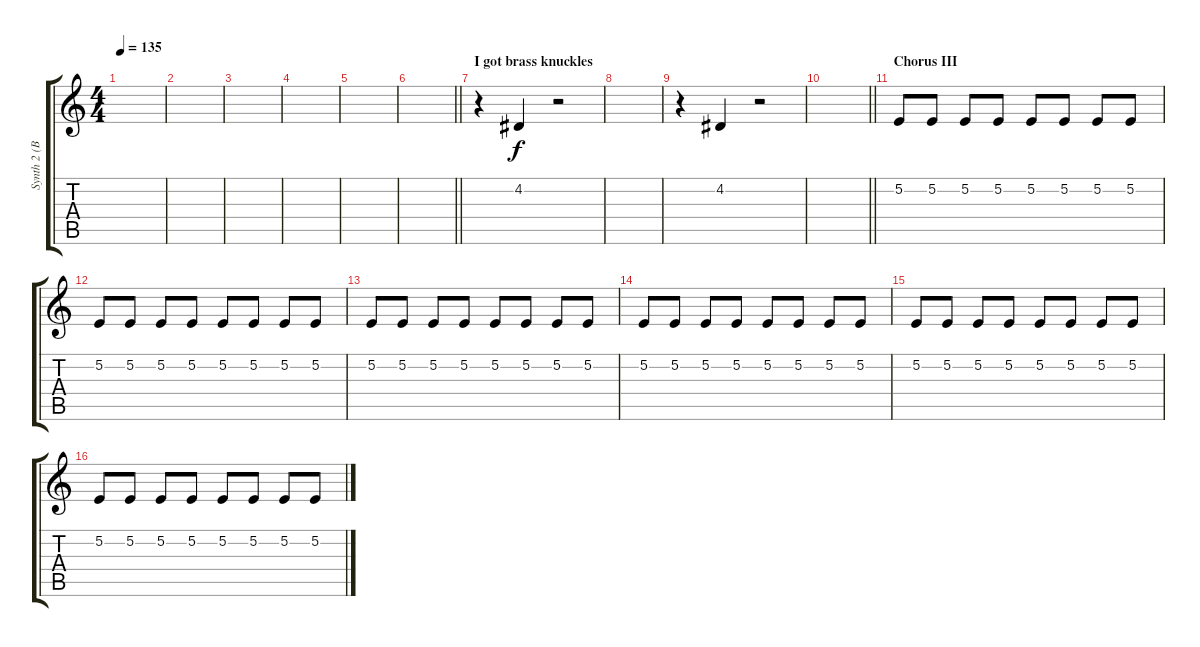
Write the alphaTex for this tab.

\track ("Synth 2 (Billy Martin)" "Synth 2 (B") {instrument fx1rain}
\staff {score tabs}
\tuning (E4 B3 G3 D3 A2 E2) {hide}
\ts (4 4)
\tempo 135
\clef g2
\ks c
|
|
|
|
|
\barLineRight lightlight
|
\section ("" "I got brass knuckles")
r.4{volume 13 balance 13 instrument fx1rain} 4.2.4 r.2 |
|
r.4 4.2.4 r.2 |
\barLineRight lightlight
|
\section ("" "Chorus III")
5.2.8{volume 12 balance 8 instrument agogo} 5.2.8 5.2.8 5.2.8 5.2.8 5.2.8 5.2.8 5.2.8 |
5.2.8{volume 12 instrument agogo} 5.2.8 5.2.8 5.2.8 5.2.8 5.2.8 5.2.8 5.2.8 |
5.2.8{volume 12 instrument agogo} 5.2.8 5.2.8 5.2.8 5.2.8 5.2.8 5.2.8 5.2.8 |
5.2.8{volume 12 instrument agogo} 5.2.8 5.2.8 5.2.8 5.2.8 5.2.8 5.2.8 5.2.8 |
5.2.8{volume 12 instrument agogo} 5.2.8 5.2.8 5.2.8 5.2.8 5.2.8 5.2.8 5.2.8 |
5.2.8 5.2.8 5.2.8 5.2.8 5.2.8 5.2.8 5.2.8 5.2.8
